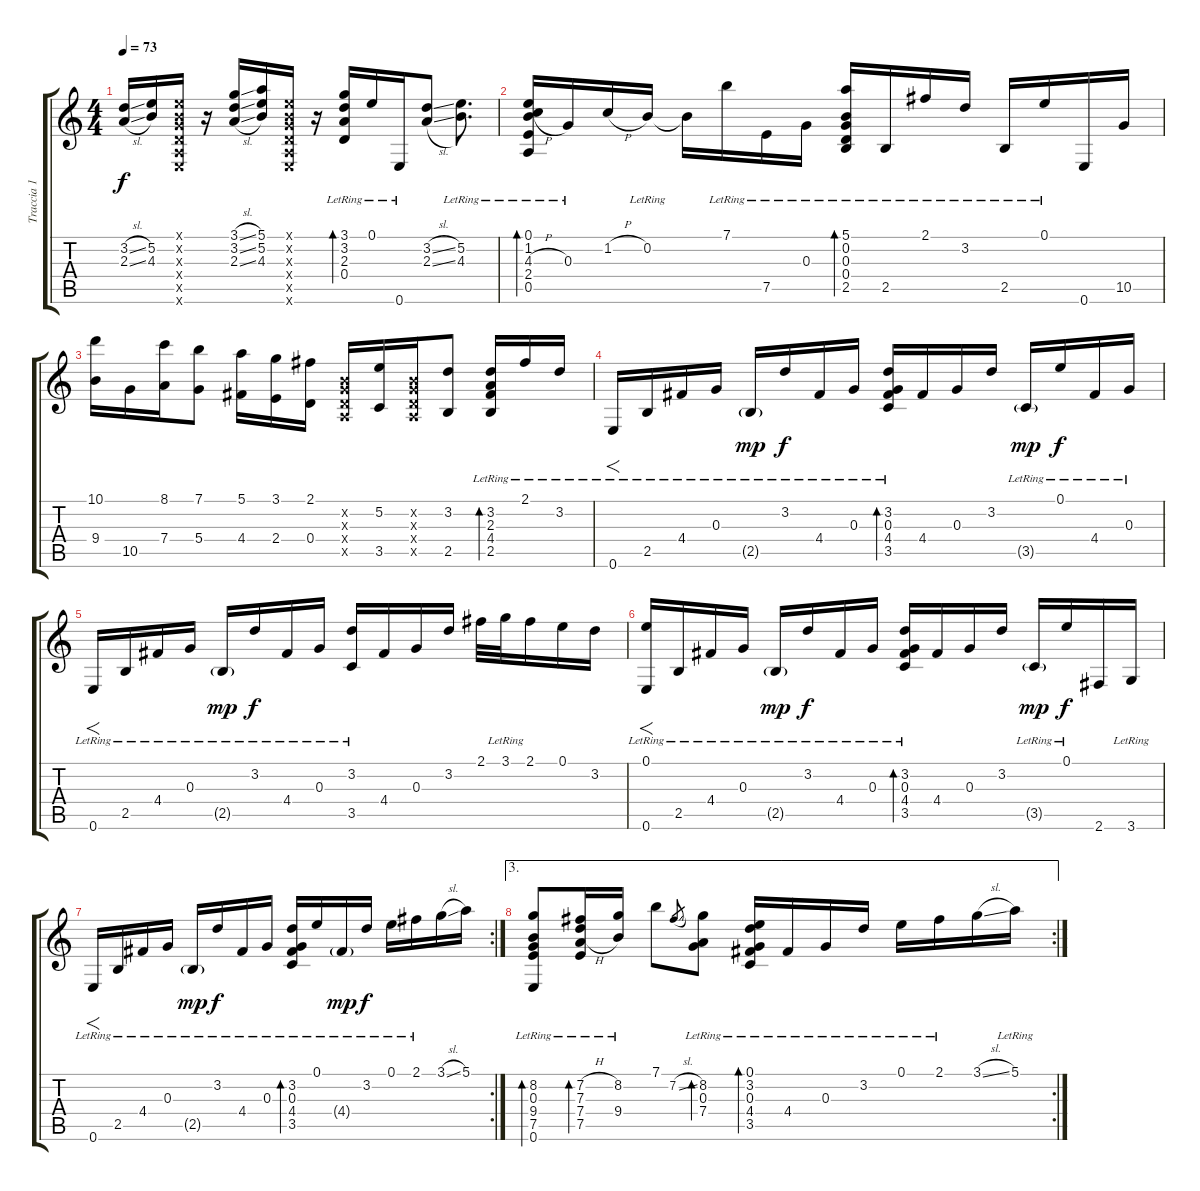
\track ("Traccia 1" "Traccia 1") {instrument acousticguitarnylon}
\staff {score tabs}
\tuning (E4 B3 G3 D3 A2 E2) {hide}
\ts (4 4)
\tempo 73
\clef g2
\ks c
(3.2{sl} 2.3{sl}).16{dy f} (5.2 4.3).16 (0.1{x} 0.2{x} 0.3{x} 0.4{x} 0.5{x} 0.6{x}).16 r.16 (3.1{sl} 3.2{sl} 2.3{sl}).16 (5.1 5.2 4.3).16 (0.1{x} 0.2{x} 0.3{x} 0.4{x} 0.5{x} 0.6{x}).16 r.16 (3.1{lr} 3.2{lr} 2.3{lr} 0.4{lr}).16{bd 240} 0.1{lr}.16 0.6{lr}.16 (3.2{sl} 2.3{sl}).8 (5.2{lr} 4.3{lr}).8{d} |
(0.1{lr} 1.2{lr} 4.3{h} 2.4{lr} 0.5{lr}).16{bd 480} 0.3{lr}.16 1.2{h}.16 0.2{lr}.16 0.2{t}.16 7.1{lr}.16 7.5{lr}.16 0.3{lr}.16 (5.1{lr} 0.2{lr} 0.3{lr} 0.4{lr} 2.5{lr}).16{bd 480} 2.5{lr}.16 2.1{lr}.16 3.2{lr}.16 2.5{lr}.16 0.1{lr}.16 0.6.16 10.5.16 |
(10.1 9.4).16 10.5.16 (8.1 7.4).16 (7.1 5.4).8 (5.1 4.4).16 (3.1 2.4).16 (2.1 0.4).16 (0.2{x} 0.3{x} 0.4{x} 0.5{x}).16 (5.2 3.5).16 (0.2{x} 0.3{x} 0.4{x} 0.5{x}).16 (3.2 2.5).8 (3.2{lr} 2.3{lr} 4.4{lr} 2.5{lr}).16{bd 480} 2.1{lr}.16 3.2{lr}.16 |
0.6{lr}.16{f} 2.5{lr}.16 4.4{lr}.16 0.3{lr}.16 2.5{g lr}.16{dy mp} 3.2{lr}.16{dy f} 4.4{lr}.16 0.3{lr}.16 (3.2{lr} 0.3{lr} 4.4{lr} 3.5{lr}).16{bd 480} 4.4.16 0.3.16 3.2.16 3.5{g lr}.16{dy mp} 0.1{lr}.16{dy f} 4.4{lr}.16 0.3{lr}.16 |
0.6{lr}.16{f} 2.5{lr}.16 4.4{lr}.16 0.3{lr}.16 2.5{g lr}.16{dy mp} 3.2{lr}.16{dy f} 4.4{lr}.16 0.3{lr}.16 (3.2{lr} 3.5{lr}).16 4.4.16 0.3.16 3.2.16 2.1.32 3.1{lr}.32 2.1.16 0.1.16 3.2.16 |
(0.1 0.6{lr}).16{f} 2.5{lr}.16 4.4{lr}.16 0.3{lr}.16 2.5{g lr}.16{dy mp} 3.2{lr}.16{dy f} 4.4{lr}.16 0.3{lr}.16 (3.2{lr} 0.3{lr} 4.4{lr} 3.5{lr}).16{bd 480} 4.4.16 0.3.16 3.2.16 3.5{g lr}.16{dy mp} 0.1{lr}.16{dy f} 2.6.16 3.6{lr}.16 |
\rc 2
0.6{lr}.16{f} 2.5{lr}.16 4.4{lr}.16 0.3{lr}.16 2.5{g lr}.16{dy mp} 3.2{lr}.16{dy f} 4.4{lr}.16 0.3{lr}.16 (3.2{lr} 0.3{lr} 4.4{lr} 3.5{lr}).16{bd 480} 0.1{lr}.16 4.4{g lr}.16{dy mp} 3.2{lr}.16{dy f} 0.1{lr}.16 2.1{lr}.16 3.1{sl}.16 5.1.16 |
\ae 3
\rc 2
(8.2 0.3 9.4 7.5 0.6{lr}).8{bd 480} (7.2{h} 7.3{lr} 7.4{h} 7.5{lr}).16{bd 480} (8.2{lr} 9.4{lr}).16 7.1.8 7.2{sl}.8{gr} (8.2{lr} 0.3{lr} 7.4{lr}).8{bd 480} (0.1{lr} 3.2{lr} 0.3{lr} 4.4{lr} 3.5{lr}).16{bd 480} 4.4{lr}.16 0.3{lr}.16 3.2{lr}.16 0.1{lr}.16 2.1{lr}.16 3.1{sl}.16 5.1{lr}.16
